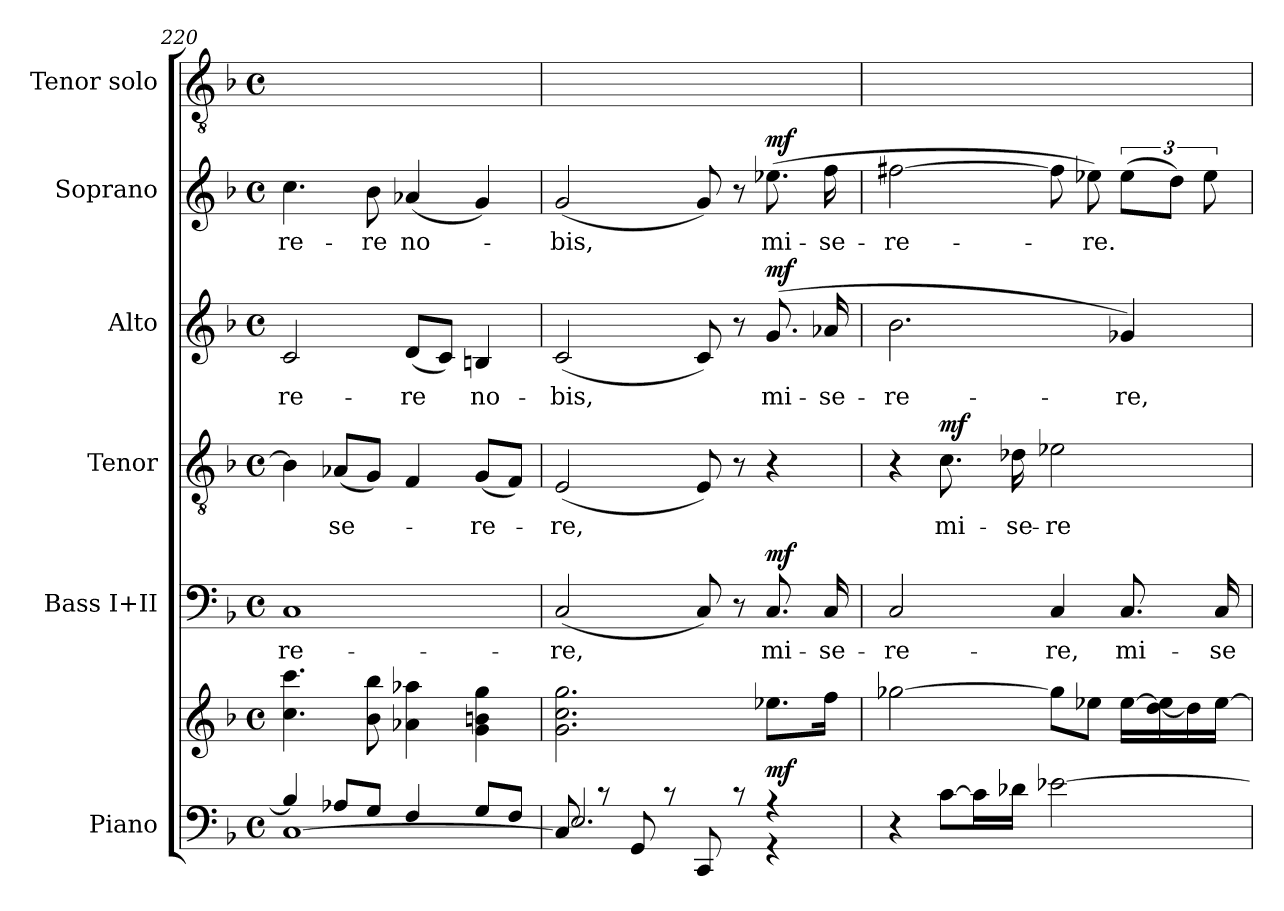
**kern	**kern	**dynam	**kern	**text	**dynam	**kern	**text	**dynam	**kern	**text	**dynam	**kern	**text	**dynam	**kern
*part6	*part6	*part6	*part5	*part5	*part5	*part4	*part4	*part4	*part3	*part3	*part3	*part2	*part2	*part2	*part1
*staff7	*staff6	*staff6/7	*staff5	*staff5	*staff5	*staff4	*staff4	*staff4	*staff3	*staff3	*staff3	*staff2	*staff2	*staff2	*staff1
*I"Piano	*	*	*I"Bass I+II	*	*	*I"Tenor	*	*	*I"Alto	*	*	*I"Soprano	*	*	*I"Tenor solo
*I'Pno.	*	*	*I'B.I+II	*	*	*I'T.	*	*	*I'A.	*	*	*I'S.	*	*	*I'T.s
*clefF4	*clefG2	*	*clefF4	*	*	*clefGv2	*	*	*clefG2	*	*	*clefG2	*	*	*clefGv2
*k[b-]	*k[b-]	*	*k[b-]	*	*	*k[b-]	*	*	*k[b-]	*	*	*k[b-]	*	*	*k[b-]
*M4/4	*M4/4	*	*M4/4	*	*	*M4/4	*	*	*M4/4	*	*	*M4/4	*	*	*M4/4
*met(c)	*met(c)	*	*met(c)	*	*	*met(c)	*	*	*met(c)	*	*	*met(c)	*	*	*met(c)
=220	=220	=220	=220	=220	=220	=220	=220	=220	=220	=220	=220	=220	=220	=220	=220
*^	*	*	*	*	*	*	*	*	*	*	*	*	*	*	*
[1C	4B-/]	4.cc\ 4.ccc\	.	1C	-re-	.	4B-\]	.	.	2c/	-re-	.	4.cc\	-re-	.	1ryy
.	8A-X/L	.	.	.	.	.	(8A-X/L	-se-	.	.	.	.	.	.	.	.
.	8G/J	8b-\ 8bb-\	.	.	.	.	8G/J)	.	.	.	.	.	8b-\	-re	.	.
.	4F/	4a-X\ 4aa-X\	.	.	.	.	4F/	.	.	(8d/L	-re	.	(4a-X/	-no-	.	.
.	.	.	.	.	.	.	.	.	.	8c/J)	.	.	.	.	.	.
.	8G/L	4g\ 4bn\ 4gg\	.	.	.	.	(8G/L	-re-	.	4Bn/	no-	.	4g/)	.	.	.
.	8F/J	.	.	.	.	.	8F/J)	.	.	.	.	.	.	.	.	.
=221	=221	=221	=221	=221	=221	=221	=221	=221	=221	=221	=221	=221	=221	=221	=221	=221
8C/]	2.E/	2.g\ 2.cc\ 2.gg\	.	(2C/	-re,	.	(2E/	-re,	.	(2c/	-bis,	.	(2g/	-bis,	.	1ryy
8r	.	.	.	.	.	.	.	.	.	.	.	.	.	.	.	.
8GG/	.	.	.	.	.	.	.	.	.	.	.	.	.	.	.	.
8r	.	.	.	.	.	.	.	.	.	.	.	.	.	.	.	.
8CC/	.	.	.	8C/)	.	.	8E/)	.	.	8c/)	.	.	8g/)	.	.	.
8r	.	.	.	8r	.	.	8r	.	.	8r	.	.	8r	.	.	.
!	!	!	!LO:DY:a=2	!	!	!LO:DY:a	!	!	!	!	!	!LO:DY:a	!	!	!LO:DY:a	!
4r	4r	8.ee-X\L	mf	8.C/	mi-	mf	4r	.	.	(8.g/	mi-	mf	(8.ee-X\	mi-	mf	.
.	.	16ff\Jk	.	16C/	-se-	.	.	.	.	16a-X/	-se-	.	16ff\	-se-	.	.
*v	*v	*	*	*	*	*	*	*	*	*	*	*	*	*	*	*
!!LO:PB:g=z
=222	=222	=222	=222	=222	=222	=222	=222	=222	=222	=222	=222	=222	=222	=222	=222
4r	[2gg-X\	.	2C/	-re-	.	4r	.	.	2.b-\	-re-	.	[2ff#X\	-re-	.	1ryy
!	!	!	!	!	!	!	!	!LO:DY:a	!	!	!	!	!	!	!
[8c\L	.	.	.	.	.	8.c\	mi-	mf	.	.	.	.	.	.	.
16c\L]	.	.	.	.	.	.	.	.	.	.	.	.	.	.	.
16d-X\JJ	.	.	.	.	.	16d-X\	-se-	.	.	.	.	.	.	.	.
[2e-X\	8gg-\L]	.	4C/	-re,	.	2e-X\	-re-	.	.	.	.	8ff#\]	.	.	.
.	8ee-X\J	.	.	.	.	.	.	.	.	.	.	8ee-X\)	-re.	.	.
.	[16ee-\LL	.	8.C/	mi-	.	.	.	.	4g-X/)	-re,	.	(12ee-\L	.	.	.
.	[16dd\ 16ee-\]	.	.	.	.	.	.	.	.	.	.	.	.	.	.
.	.	.	.	.	.	.	.	.	.	.	.	12dd\J)	.	.	.
.	16dd\]	.	.	.	.	.	.	.	.	.	.	.	.	.	.
.	.	.	.	.	.	.	.	.	.	.	.	12ee-\	.	.	.
.	[16ee-\JJ	.	16C/	-se-	.	.	.	.	.	.	.	.	.	.	.
=	=	=	=	=	=	=	=	=	=	=	=	=	=	=	=
*-	*-	*-	*-	*-	*-	*-	*-	*-	*-	*-	*-	*-	*-	*-	*-
